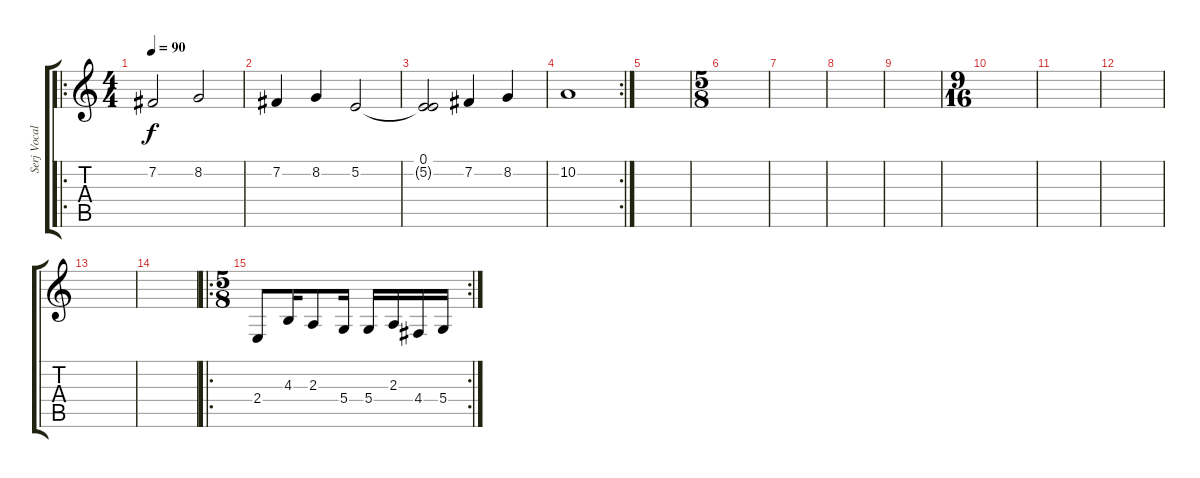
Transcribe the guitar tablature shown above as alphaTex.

\track ("Serj Vocals" "Serj Vocal") {instrument lead2sawtooth}
\staff {score tabs}
\tuning (E4 B3 G3 D3 A2 E2) {hide}
\ro
\ts (4 4)
\tempo 90
\clef g2
\ks c
7.2.2{dy f} 8.2.2 |
7.2.4 8.2.4 5.2.2 |
(0.1 5.2{t}).2 7.2.4 8.2.4 |
\rc 2
10.2.1 |
|
\ts (5 8)
|
|
|
|
\ts (9 16)
|
|
|
|
|
\ro
\rc 2
\ts (5 8)
2.4.8 4.3.16 2.3.8 5.4.16 5.4.16 2.3.16 4.4.16 5.4.16
